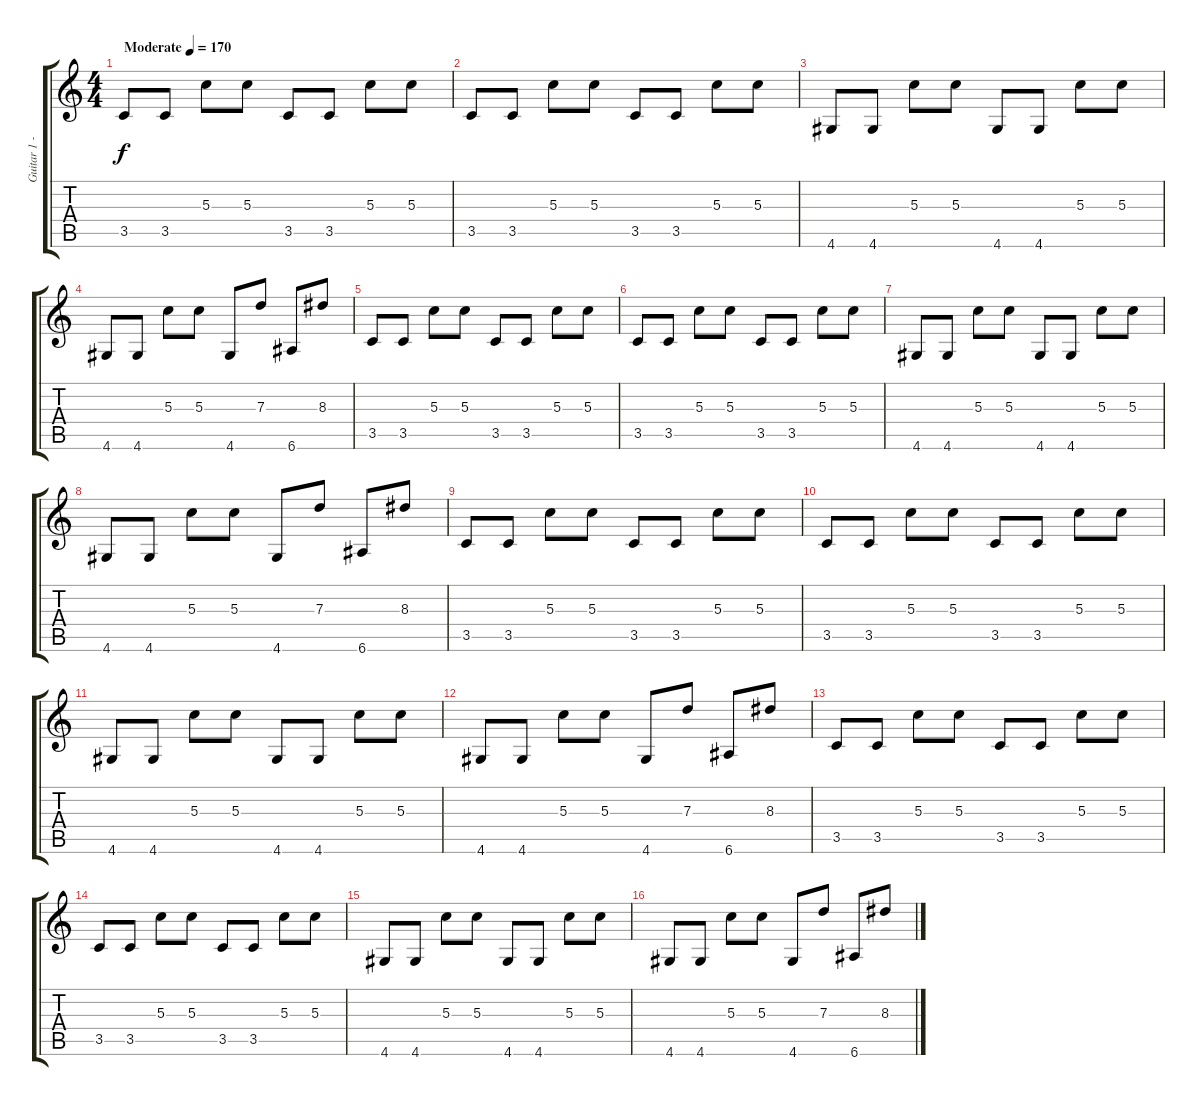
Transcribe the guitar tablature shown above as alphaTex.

\track ("Guitar 1 - Teejay" "Guitar 1 -") {instrument distortionguitar}
\staff {score tabs}
\tuning (E4 B3 G3 D3 A2 E2) {hide}
\ts (4 4)
\tempo (170 "Moderate")
\clef g2
\ks c
3.5.8{dy f instrument distortionguitar} 3.5.8 5.3.8 5.3.8 3.5.8 3.5.8 5.3.8 5.3.8 |
3.5.8 3.5.8 5.3.8 5.3.8 3.5.8 3.5.8 5.3.8 5.3.8 |
4.6.8 4.6.8 5.3.8 5.3.8 4.6.8 4.6.8 5.3.8 5.3.8 |
4.6.8 4.6.8 5.3.8 5.3.8 4.6.8 7.3.8 6.6.8 8.3.8 |
3.5.8 3.5.8 5.3.8 5.3.8 3.5.8 3.5.8 5.3.8 5.3.8 |
3.5.8 3.5.8 5.3.8 5.3.8 3.5.8 3.5.8 5.3.8 5.3.8 |
4.6.8 4.6.8 5.3.8 5.3.8 4.6.8 4.6.8 5.3.8 5.3.8 |
4.6.8 4.6.8 5.3.8 5.3.8 4.6.8 7.3.8 6.6.8 8.3.8 |
3.5.8 3.5.8 5.3.8 5.3.8 3.5.8 3.5.8 5.3.8 5.3.8 |
3.5.8 3.5.8 5.3.8 5.3.8 3.5.8 3.5.8 5.3.8 5.3.8 |
4.6.8 4.6.8 5.3.8 5.3.8 4.6.8 4.6.8 5.3.8 5.3.8 |
4.6.8 4.6.8 5.3.8 5.3.8 4.6.8 7.3.8 6.6.8 8.3.8 |
3.5.8 3.5.8 5.3.8 5.3.8 3.5.8 3.5.8 5.3.8 5.3.8 |
3.5.8 3.5.8 5.3.8 5.3.8 3.5.8 3.5.8 5.3.8 5.3.8 |
4.6.8 4.6.8 5.3.8 5.3.8 4.6.8 4.6.8 5.3.8 5.3.8 |
4.6.8 4.6.8 5.3.8 5.3.8 4.6.8 7.3.8 6.6.8 8.3.8
